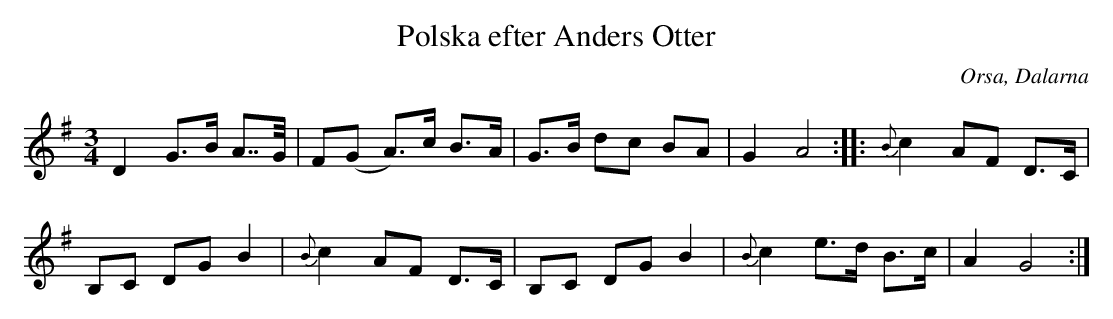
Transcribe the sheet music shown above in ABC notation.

X:1
T: Polska efter Anders Otter
O: Orsa, Dalarna
M: 3/4
L: 1/8
K: G
D2 G>B A>>G | F(G A>)c B>A | G>B dc BA | G2 A4 :: {B}c2 AF D>C |
B,C DG B2 | {B}c2 AF D>C | B,C DG B2 | {B}c2 e>d B>c | A2 G4 :|]
